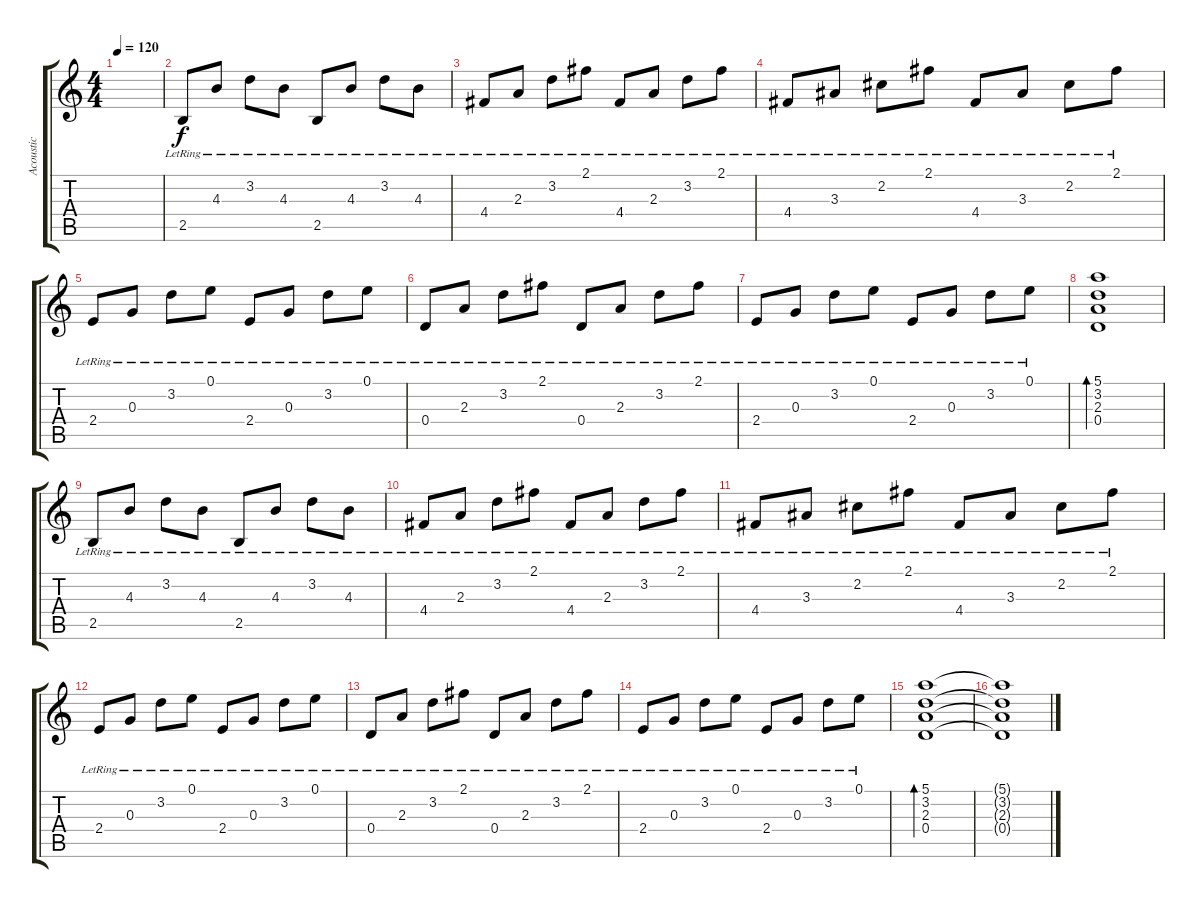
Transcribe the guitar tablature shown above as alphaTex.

\track ("Acoustic" "Acoustic") {instrument acousticguitarnylon}
\staff {score tabs}
\tuning (E4 B3 G3 D3 A2 E2) {hide}
\ts (4 4)
\tempo 120
\clef g2
\ks c
|
2.5{lr}.8 4.3{lr}.8 3.2{lr}.8 4.3{lr}.8 2.5{lr}.8 4.3{lr}.8 3.2{lr}.8 4.3{lr}.8 |
4.4{lr}.8 2.3{lr}.8 3.2{lr}.8 2.1{lr}.8 4.4{lr}.8 2.3{lr}.8 3.2{lr}.8 2.1{lr}.8 |
4.4{lr}.8 3.3{lr}.8 2.2{lr}.8 2.1{lr}.8 4.4{lr}.8 3.3{lr}.8 2.2{lr}.8 2.1{lr}.8 |
2.4{lr}.8 0.3{lr}.8 3.2{lr}.8 0.1{lr}.8 2.4{lr}.8 0.3{lr}.8 3.2{lr}.8 0.1{lr}.8 |
0.4{lr}.8 2.3{lr}.8 3.2{lr}.8 2.1{lr}.8 0.4{lr}.8 2.3{lr}.8 3.2{lr}.8 2.1{lr}.8 |
2.4{lr}.8 0.3{lr}.8 3.2{lr}.8 0.1{lr}.8 2.4{lr}.8 0.3{lr}.8 3.2{lr}.8 0.1{lr}.8 |
(5.1 3.2 2.3 0.4).1{bd 60} |
2.5{lr}.8 4.3{lr}.8 3.2{lr}.8 4.3{lr}.8 2.5{lr}.8 4.3{lr}.8 3.2{lr}.8 4.3{lr}.8 |
4.4{lr}.8 2.3{lr}.8 3.2{lr}.8 2.1{lr}.8 4.4{lr}.8 2.3{lr}.8 3.2{lr}.8 2.1{lr}.8 |
4.4{lr}.8 3.3{lr}.8 2.2{lr}.8 2.1{lr}.8 4.4{lr}.8 3.3{lr}.8 2.2{lr}.8 2.1{lr}.8 |
2.4{lr}.8 0.3{lr}.8 3.2{lr}.8 0.1{lr}.8 2.4{lr}.8 0.3{lr}.8 3.2{lr}.8 0.1{lr}.8 |
0.4{lr}.8 2.3{lr}.8 3.2{lr}.8 2.1{lr}.8 0.4{lr}.8 2.3{lr}.8 3.2{lr}.8 2.1{lr}.8 |
2.4{lr}.8 0.3{lr}.8 3.2{lr}.8 0.1{lr}.8 2.4{lr}.8 0.3{lr}.8 3.2{lr}.8 0.1{lr}.8 |
(5.1 3.2 2.3 0.4).1{bd 60} |
(5.1{t} 3.2{t} 2.3{t} 0.4{t}).1
